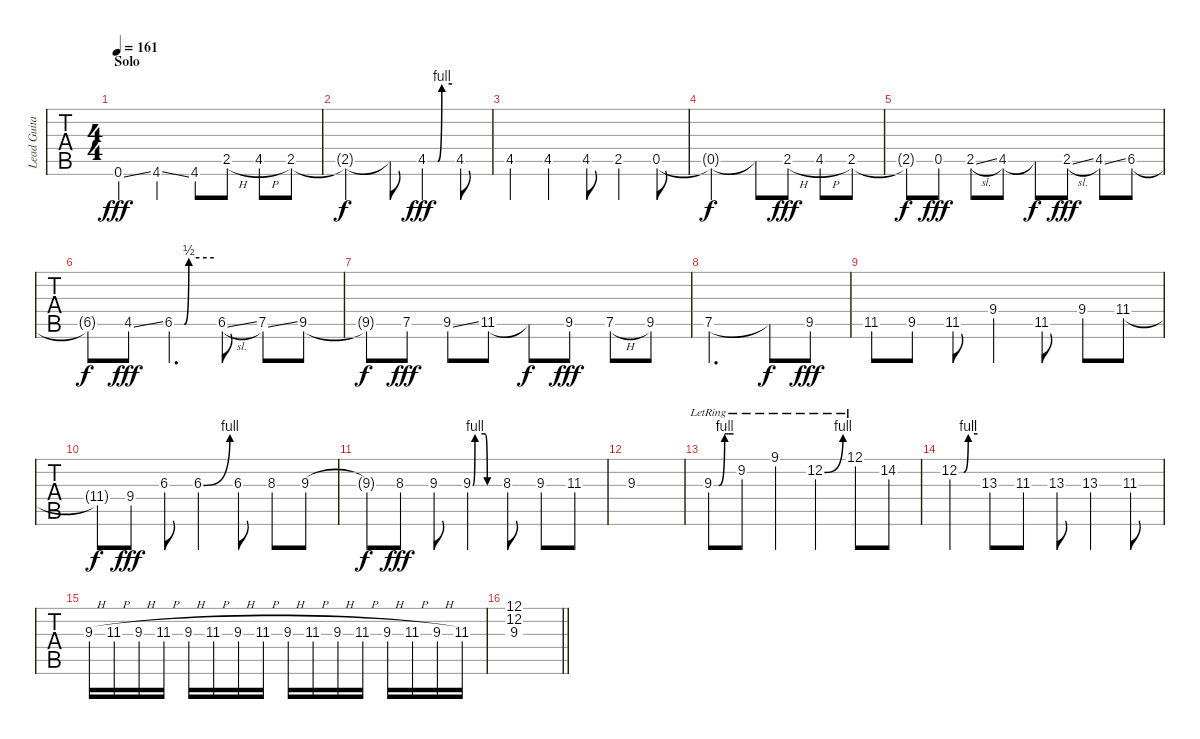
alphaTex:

\track ("Lead Guitar" "Lead Guita") {instrument overdrivenguitar}
\staff {tabs}
\tuning (E4 B3 G3 D3 A2 E2) {hide}
\ts (4 4)
\section ("" "Solo")
\tempo 161
\clef g2
\ks e
0.6{ss hac}.4{dy fff} 4.6{ss hac}.4 4.6{hac}.8 2.5{h hac}.8 4.5{h hac}.8 2.5{hac}.8 |
2.5{t}.2{dy f} 2.5{t}.8 4.5{be (custom 0 0 25 0 35 4 60 4) hac}.4{dy fff} 4.5{hac}.8 |
4.5{hac}.4 4.5{hac}.4 4.5{hac}.8 2.5{hac}.4 0.5{hac}.8 |
0.5{t}.2{dy f} 0.5{t}.8 2.5{h hac}.8{dy fff} 4.5{h hac}.8 2.5{hac}.8 |
2.5{t}.8{dy f} 0.5.8{dy fff} 2.5{sl}.8 4.5.8 4.5{t}.8{dy f} 2.5{sl}.8{dy fff} 4.5{ss}.8 6.5.8 |
6.5{t}.8{dy f} 4.5{ss}.8{dy fff} 6.5{be (custom 0 0 15 0 22 2 60 2)}.4{d} 6.5{sl}.8 7.5{ss}.8 9.5.8 |
9.5{t}.8{dy f} 7.5.8{dy fff} 9.5{ss}.8 11.5.8 11.5{t}.8{dy f} 9.5.8{dy fff} 7.5{h}.8 9.5.8 |
7.5.2{d} 7.5{t}.8{dy f} 9.5.8{dy fff} |
11.5.8 9.5.8 11.5.8 9.4.4 11.5.8 9.4.8 11.4.8 |
11.4{t}.8{dy f} 9.4.8{dy fff} 6.3.8 6.3{be (bend 0 0 60 4)}.4 6.3.8 8.3.8 9.3.8 |
9.3{t}.8{dy f} 8.3.8{dy fff} 9.3.8 9.3{be (custom 0 0 5 4 28 4 33 0 60 0)}.4 8.3.8 9.3.8 11.3.8 |
9.3.1 |
9.3{be (custom 0 0 15 0 33 4 38 4 45 4 60 4) lr}.8 9.2{lr}.8 9.1{lr}.4 12.2{be (bend 0 0 60 4) lr}.4 12.1{lr}.8 14.2.8 |
12.2{be (custom 0 0 15 0 30 4 60 4)}.4 13.3.8 11.3.8 13.3.8 13.3.4 11.3.8 |
9.3{h}.16 11.3{h}.16 9.3{h}.16 11.3{h}.16 9.3{h}.16 11.3{h}.16 9.3{h}.16 11.3{h}.16 9.3{h}.16 11.3{h}.16 9.3{h}.16 11.3{h}.16 9.3{h}.16 11.3{h}.16 9.3{h}.16 11.3.16 |
\barLineRight lightlight
(12.1 12.2 9.3).1
